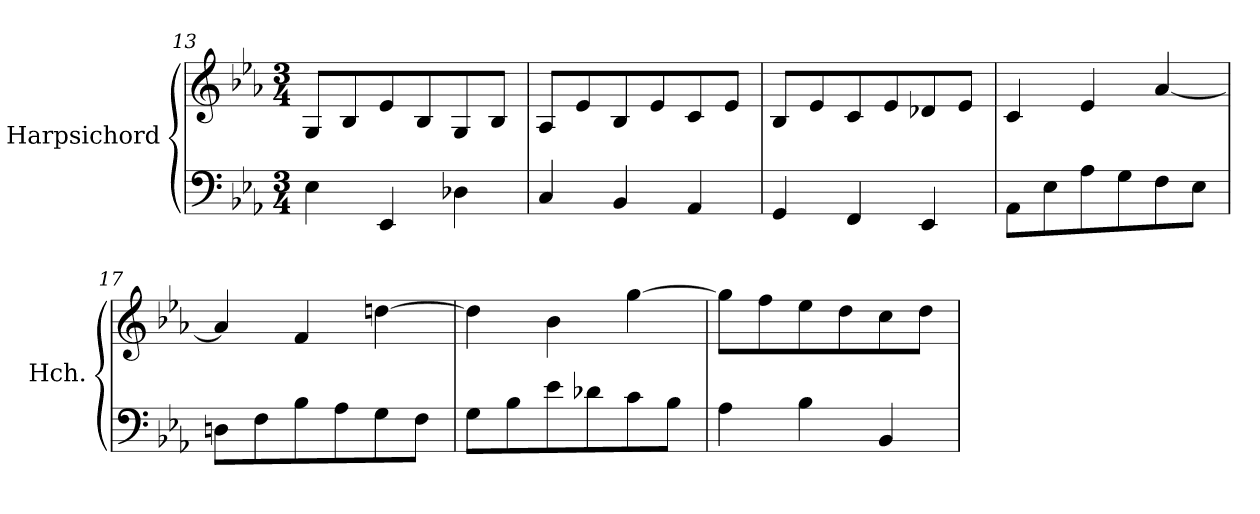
**kern	**kern
*part1	*part1
*staff2	*staff1
*I"Harpsichord	*
*I'Hch.	*
*clefF4	*clefG2
*k[b-e-a-]	*k[b-e-a-]
*M3/4	*M3/4
=13	=13
4E-\	8G/L
.	8B-/
4EE-/	8e-/
.	8B-/
4D-X\	8G/
.	8B-/J
=14	=14
4C/	8A-/L
.	8e-/
4BB-/	8B-/
.	8e-/
4AA-/	8c/
.	8e-/J
=15	=15
4GG/	8B-/L
.	8e-/
4FF/	8c/
.	8e-/
4EE-/	8d-X/
.	8e-/J
=16	=16
8AA-\L	4c/
8E-\	.
8A-\	4e-/
8G\	.
8F\	[4a-/
8E-\J	.
=17	=17
8Dn\L	4a-/]
8F\	.
8B-\	4f/
8A-\	.
8G\	[4ddn\
8F\J	.
=18	=18
8G\L	4dd\]
8B-\	.
8e-\	4b-\
8d-X\	.
8c\	[4gg\
8B-\J	.
=19	=19
4A-\	8gg\L]
.	8ff\
4B-\	8ee-\
.	8dd\
4BB-/	8cc\
.	8dd\J
=	=
*-	*-
